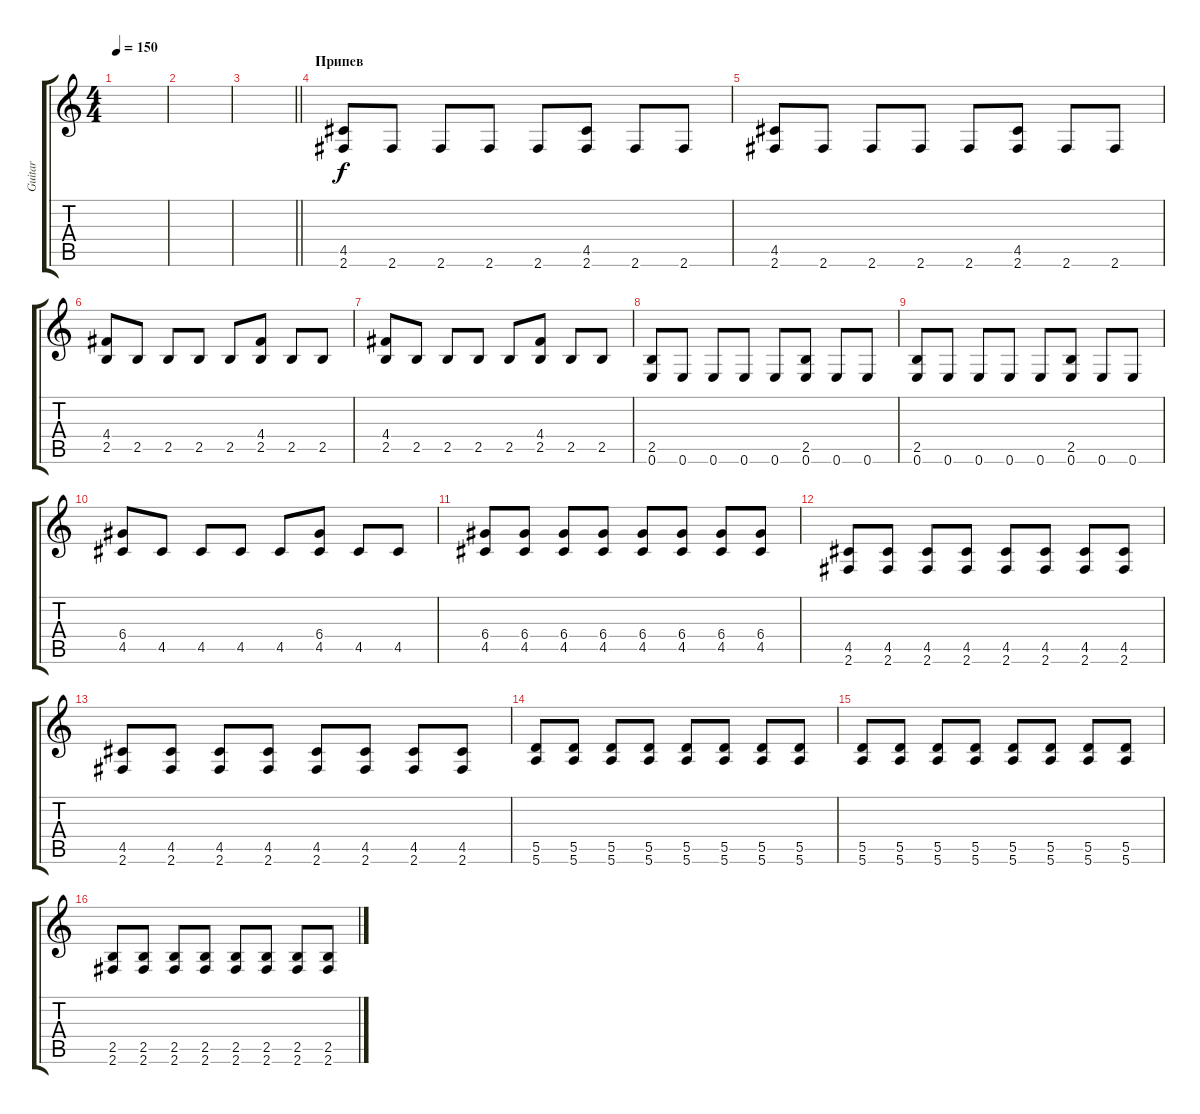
\track ("Guitar" "Guitar") {instrument distortionguitar}
\staff {score tabs}
\tuning (E4 B3 G3 D3 A2 E2) {hide}
\ts (4 4)
\tempo 150
\clef g2
\ks c
|
|
\barLineRight lightlight
|
\section ("" "Припев")
(4.5 2.6).8 2.6.8 2.6.8 2.6.8 2.6.8 (4.5 2.6).8 2.6.8 2.6.8 |
(4.5 2.6).8 2.6.8 2.6.8 2.6.8 2.6.8 (4.5 2.6).8 2.6.8 2.6.8 |
(4.4 2.5).8 2.5.8 2.5.8 2.5.8 2.5.8 (4.4 2.5).8 2.5.8 2.5.8 |
(4.4 2.5).8 2.5.8 2.5.8 2.5.8 2.5.8 (4.4 2.5).8 2.5.8 2.5.8 |
(2.5 0.6).8 0.6.8 0.6.8 0.6.8 0.6.8 (2.5 0.6).8 0.6.8 0.6.8 |
(2.5 0.6).8 0.6.8 0.6.8 0.6.8 0.6.8 (2.5 0.6).8 0.6.8 0.6.8 |
(6.4 4.5).8 4.5.8 4.5.8 4.5.8 4.5.8 (6.4 4.5).8 4.5.8 4.5.8 |
(6.4 4.5).8 (6.4 4.5).8 (6.4 4.5).8 (6.4 4.5).8 (6.4 4.5).8 (6.4 4.5).8 (6.4 4.5).8 (6.4 4.5).8 |
(4.5 2.6).8 (4.5 2.6).8 (4.5 2.6).8 (4.5 2.6).8 (4.5 2.6).8 (4.5 2.6).8 (4.5 2.6).8 (4.5 2.6).8 |
(4.5 2.6).8 (4.5 2.6).8 (4.5 2.6).8 (4.5 2.6).8 (4.5 2.6).8 (4.5 2.6).8 (4.5 2.6).8 (4.5 2.6).8 |
(5.5 5.6).8 (5.5 5.6).8 (5.5 5.6).8 (5.5 5.6).8 (5.5 5.6).8 (5.5 5.6).8 (5.5 5.6).8 (5.5 5.6).8 |
(5.5 5.6).8 (5.5 5.6).8 (5.5 5.6).8 (5.5 5.6).8 (5.5 5.6).8 (5.5 5.6).8 (5.5 5.6).8 (5.5 5.6).8 |
(2.5 2.6).8 (2.5 2.6).8 (2.5 2.6).8 (2.5 2.6).8 (2.5 2.6).8 (2.5 2.6).8 (2.5 2.6).8 (2.5 2.6).8
